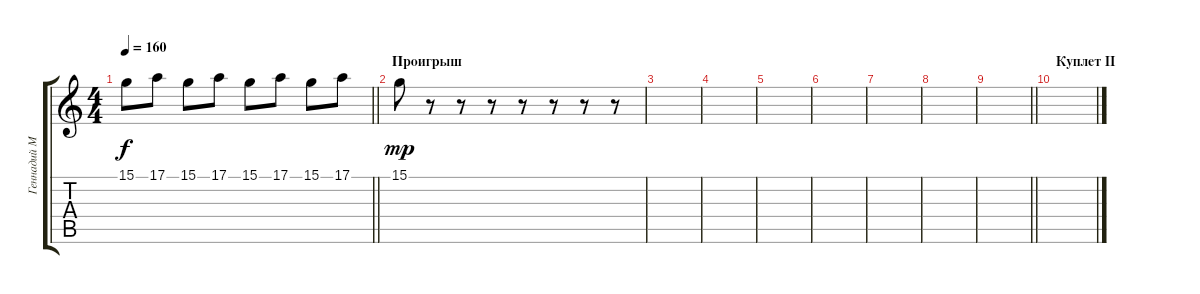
\track ("Геннадий Матвеев" "Геннадий М") {instrument stringensemble1}
\staff {score tabs}
\tuning (E4 B3 G3 D3 A2 E2) {hide}
\ts (4 4)
\tempo 160
\clef g2
\barLineRight lightlight
\ks c
15.1.8{dy f} 17.1.8 15.1.8 17.1.8 15.1.8 17.1.8 15.1.8 17.1.8 |
\section ("" "Проигрыш")
15.1.8{dy mp} r.8 r.8 r.8 r.8 r.8 r.8 r.8 |
|
|
|
|
|
|
\barLineRight lightlight
|
\section ("" "Куплет II")
